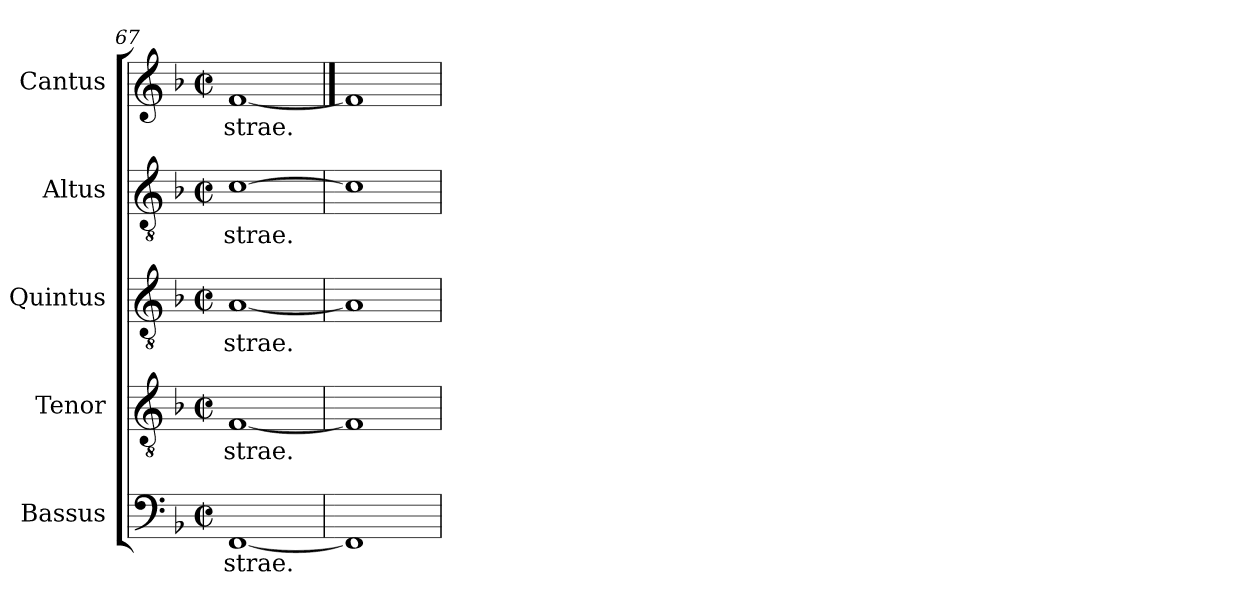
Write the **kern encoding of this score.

**kern	**text	**kern	**text	**kern	**text	**kern	**text	**kern	**text
*part5	*part5	*part4	*part4	*part3	*part3	*part2	*part2	*part1	*part1
*staff5	*staff5	*staff4	*staff4	*staff3	*staff3	*staff2	*staff2	*staff1	*staff1
*I"Bassus	*	*I"Tenor	*	*I"Quintus	*	*I"Altus	*	*I"Cantus	*
*clefF4	*	*clefGv2	*	*clefGv2	*	*clefGv2	*	*clefG2	*
*k[b-]	*	*k[b-]	*	*k[b-]	*	*k[b-]	*	*k[b-]	*
*F:	*	*F:	*	*F:	*	*F:	*	*F:	*
*M2/2	*	*M2/2	*	*M2/2	*	*M2/2	*	*M2/2	*
*met(c|)	*	*met(c|)	*	*met(c|)	*	*met(c|)	*	*met(c|)	*
=67	=67	=67	=67	=67	=67	=67	=67	=67	=67
!	!LO:LY:b:cj	!	!LO:LY:b:cj	!	!LO:LY:b:cj	!	!LO:LY:b:cj	!	!LO:LY:b:cj
[1FF	strae.	[1F	-strae.	[1A	strae.	[1c	-strae.	[1f	-strae.
=68	==68	=68	==68	=68	==68	=68	==68	==68	==68
1FF]	.	1F]	.	1A]	.	1c]	.	1f]	.
=	=	=	=	=	=	=	=	=	=
*-	*-	*-	*-	*-	*-	*-	*-	*-	*-
